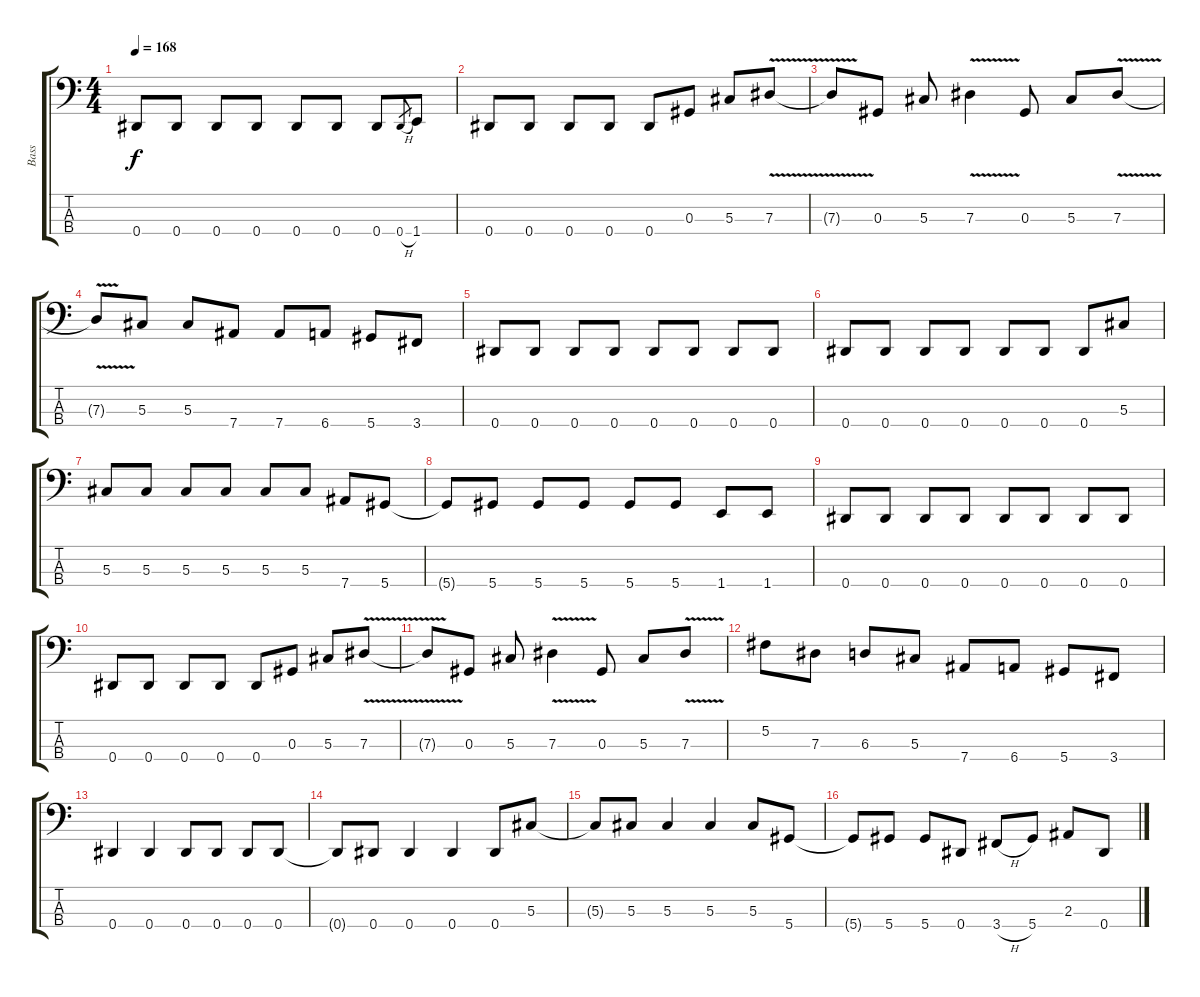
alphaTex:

\track ("Bass" "Bass") {instrument electricbasspick}
\staff {score tabs}
\tuning (Gb2 Db2 Ab1 Eb1) {hide}
\ts (4 4)
\tempo 168
\clef f4
\ks c
0.4.8{dy f} 0.4.8 0.4.8 0.4.8 0.4.8 0.4.8 0.4.8 0.4{h}.8{gr} 1.4.8 |
0.4.8 0.4.8 0.4.8 0.4.8 0.4.8 0.3.8 5.3.8 7.3{v}.8 |
7.3{t}.8 0.3.8 5.3.8 7.3{v}.4 0.3.8 5.3.8 7.3{v}.8 |
7.3{t}.8 5.3.8 5.3.8 7.4.8 7.4.8 6.4.8 5.4.8 3.4.8 |
0.4.8 0.4.8 0.4.8 0.4.8 0.4.8 0.4.8 0.4.8 0.4.8 |
0.4.8 0.4.8 0.4.8 0.4.8 0.4.8 0.4.8 0.4.8 5.3.8 |
5.3.8 5.3.8 5.3.8 5.3.8 5.3.8 5.3.8 7.4.8 5.4.8 |
5.4{t}.8 5.4.8 5.4.8 5.4.8 5.4.8 5.4.8 1.4.8 1.4.8 |
0.4.8 0.4.8 0.4.8 0.4.8 0.4.8 0.4.8 0.4.8 0.4.8 |
0.4.8 0.4.8 0.4.8 0.4.8 0.4.8 0.3.8 5.3.8 7.3{v}.8 |
7.3{t}.8 0.3.8 5.3.8 7.3{v}.4 0.3.8 5.3.8 7.3{v}.8 |
5.2.8 7.3.8 6.3.8 5.3.8 7.4.8 6.4.8 5.4.8 3.4.8 |
0.4.4 0.4.4 0.4.8 0.4.8 0.4.8 0.4.8 |
0.4{t}.8 0.4.8 0.4.4 0.4.4 0.4.8 5.3.8 |
5.3{t}.8 5.3.8 5.3.4 5.3.4 5.3.8 5.4.8 |
5.4{t}.8 5.4.8 5.4.8 0.4.8 3.4{h}.8 5.4.8 2.3.8 0.4.8
